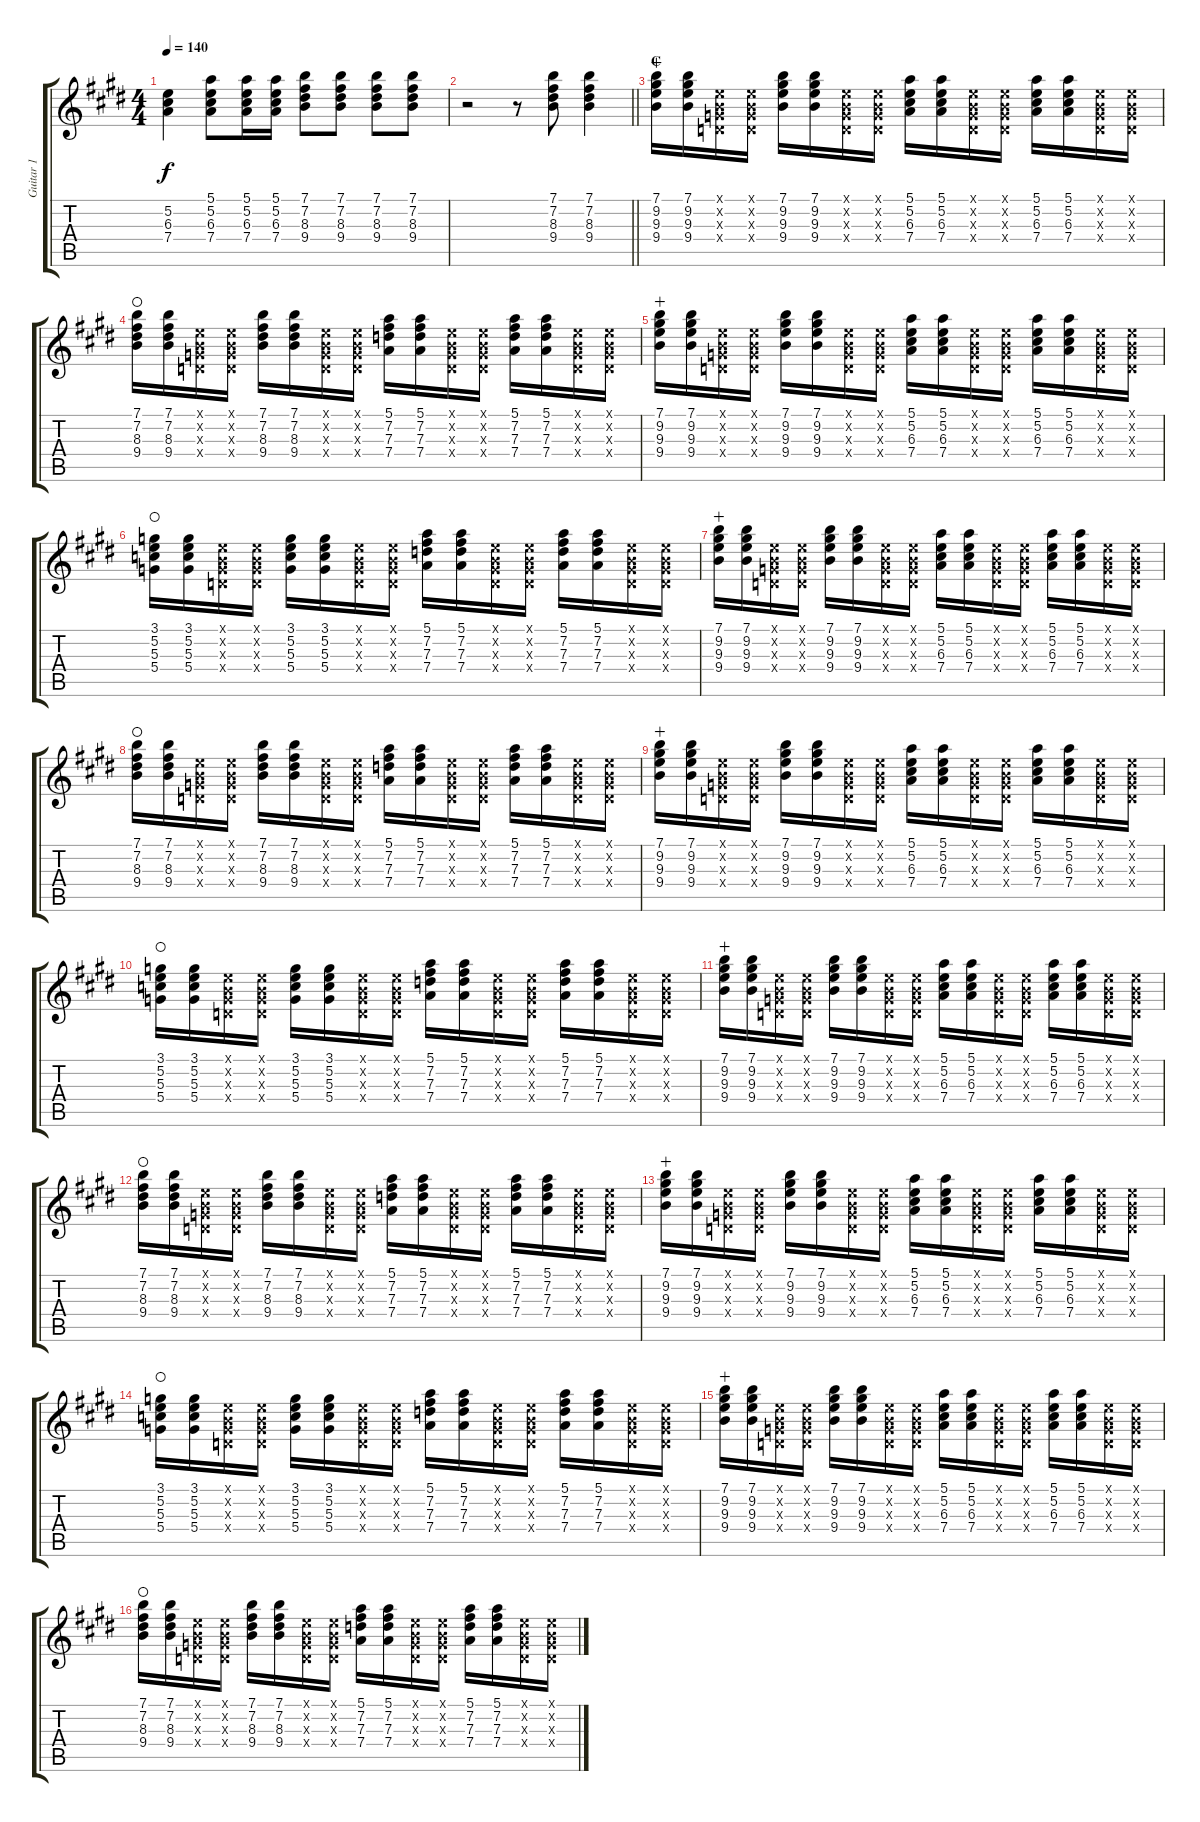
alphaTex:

\track ("Guitar 1" "Guitar 1") {instrument overdrivenguitar}
\staff {score tabs}
\tuning (E4 B3 G3 D3 A2 E2) {hide}
\ts (4 4)
\tempo 140
\clef g2
\ks e
(5.2 6.3 7.4).4{dy f} (5.1 5.2 6.3 7.4).8 (5.1 5.2 6.3 7.4).16 (5.1 5.2 6.3 7.4).16 (7.1 7.2 8.3 9.4).8 (7.1 7.2 8.3 9.4).8 (7.1 7.2 8.3 9.4).8 (7.1 7.2 8.3 9.4).8 |
\barLineRight lightlight
r.2 r.8 (7.1 7.2 8.3 9.4).8 (7.1 7.2 8.3 9.4).4 |
\section ("" "C")
(7.1 9.2 9.3 9.4).16{wahc} (7.1 9.2 9.3 9.4).16 (0.1{x} 0.2{x} 0.3{x} 0.4{x}).16 (0.1{x} 0.2{x} 0.3{x} 0.4{x}).16 (7.1 9.2 9.3 9.4).16 (7.1 9.2 9.3 9.4).16 (0.1{x} 0.2{x} 0.3{x} 0.4{x}).16 (0.1{x} 0.2{x} 0.3{x} 0.4{x}).16 (5.1 5.2 6.3 7.4).16 (5.1 5.2 6.3 7.4).16 (0.1{x} 0.2{x} 0.3{x} 0.4{x}).16 (0.1{x} 0.2{x} 0.3{x} 0.4{x}).16 (5.1 5.2 6.3 7.4).16 (5.1 5.2 6.3 7.4).16 (0.1{x} 0.2{x} 0.3{x} 0.4{x}).16 (0.1{x} 0.2{x} 0.3{x} 0.4{x}).16 |
(7.1 7.2 8.3 9.4).16{waho} (7.1 7.2 8.3 9.4).16 (0.1{x} 0.2{x} 0.3{x} 0.4{x}).16 (0.1{x} 0.2{x} 0.3{x} 0.4{x}).16 (7.1 7.2 8.3 9.4).16 (7.1 7.2 8.3 9.4).16 (0.1{x} 0.2{x} 0.3{x} 0.4{x}).16 (0.1{x} 0.2{x} 0.3{x} 0.4{x}).16 (5.1 7.2 7.3 7.4).16 (5.1 7.2 7.3 7.4).16 (0.1{x} 0.2{x} 0.3{x} 0.4{x}).16 (0.1{x} 0.2{x} 0.3{x} 0.4{x}).16 (5.1 7.2 7.3 7.4).16 (5.1 7.2 7.3 7.4).16 (0.1{x} 0.2{x} 0.3{x} 0.4{x}).16 (0.1{x} 0.2{x} 0.3{x} 0.4{x}).16 |
(7.1 9.2 9.3 9.4).16{wahc} (7.1 9.2 9.3 9.4).16 (0.1{x} 0.2{x} 0.3{x} 0.4{x}).16 (0.1{x} 0.2{x} 0.3{x} 0.4{x}).16 (7.1 9.2 9.3 9.4).16 (7.1 9.2 9.3 9.4).16 (0.1{x} 0.2{x} 0.3{x} 0.4{x}).16 (0.1{x} 0.2{x} 0.3{x} 0.4{x}).16 (5.1 5.2 6.3 7.4).16 (5.1 5.2 6.3 7.4).16 (0.1{x} 0.2{x} 0.3{x} 0.4{x}).16 (0.1{x} 0.2{x} 0.3{x} 0.4{x}).16 (5.1 5.2 6.3 7.4).16 (5.1 5.2 6.3 7.4).16 (0.1{x} 0.2{x} 0.3{x} 0.4{x}).16 (0.1{x} 0.2{x} 0.3{x} 0.4{x}).16 |
(3.1 5.2 5.3 5.4).16{waho} (3.1 5.2 5.3 5.4).16 (0.1{x} 0.2{x} 0.3{x} 0.4{x}).16 (0.1{x} 0.2{x} 0.3{x} 0.4{x}).16 (3.1 5.2 5.3 5.4).16 (3.1 5.2 5.3 5.4).16 (0.1{x} 0.2{x} 0.3{x} 0.4{x}).16 (0.1{x} 0.2{x} 0.3{x} 0.4{x}).16 (5.1 7.2 7.3 7.4).16 (5.1 7.2 7.3 7.4).16 (0.1{x} 0.2{x} 0.3{x} 0.4{x}).16 (0.1{x} 0.2{x} 0.3{x} 0.4{x}).16 (5.1 7.2 7.3 7.4).16 (5.1 7.2 7.3 7.4).16 (0.1{x} 0.2{x} 0.3{x} 0.4{x}).16 (0.1{x} 0.2{x} 0.3{x} 0.4{x}).16 |
(7.1 9.2 9.3 9.4).16{wahc} (7.1 9.2 9.3 9.4).16 (0.1{x} 0.2{x} 0.3{x} 0.4{x}).16 (0.1{x} 0.2{x} 0.3{x} 0.4{x}).16 (7.1 9.2 9.3 9.4).16 (7.1 9.2 9.3 9.4).16 (0.1{x} 0.2{x} 0.3{x} 0.4{x}).16 (0.1{x} 0.2{x} 0.3{x} 0.4{x}).16 (5.1 5.2 6.3 7.4).16 (5.1 5.2 6.3 7.4).16 (0.1{x} 0.2{x} 0.3{x} 0.4{x}).16 (0.1{x} 0.2{x} 0.3{x} 0.4{x}).16 (5.1 5.2 6.3 7.4).16 (5.1 5.2 6.3 7.4).16 (0.1{x} 0.2{x} 0.3{x} 0.4{x}).16 (0.1{x} 0.2{x} 0.3{x} 0.4{x}).16 |
(7.1 7.2 8.3 9.4).16{waho} (7.1 7.2 8.3 9.4).16 (0.1{x} 0.2{x} 0.3{x} 0.4{x}).16 (0.1{x} 0.2{x} 0.3{x} 0.4{x}).16 (7.1 7.2 8.3 9.4).16 (7.1 7.2 8.3 9.4).16 (0.1{x} 0.2{x} 0.3{x} 0.4{x}).16 (0.1{x} 0.2{x} 0.3{x} 0.4{x}).16 (5.1 7.2 7.3 7.4).16 (5.1 7.2 7.3 7.4).16 (0.1{x} 0.2{x} 0.3{x} 0.4{x}).16 (0.1{x} 0.2{x} 0.3{x} 0.4{x}).16 (5.1 7.2 7.3 7.4).16 (5.1 7.2 7.3 7.4).16 (0.1{x} 0.2{x} 0.3{x} 0.4{x}).16 (0.1{x} 0.2{x} 0.3{x} 0.4{x}).16 |
(7.1 9.2 9.3 9.4).16{wahc} (7.1 9.2 9.3 9.4).16 (0.1{x} 0.2{x} 0.3{x} 0.4{x}).16 (0.1{x} 0.2{x} 0.3{x} 0.4{x}).16 (7.1 9.2 9.3 9.4).16 (7.1 9.2 9.3 9.4).16 (0.1{x} 0.2{x} 0.3{x} 0.4{x}).16 (0.1{x} 0.2{x} 0.3{x} 0.4{x}).16 (5.1 5.2 6.3 7.4).16 (5.1 5.2 6.3 7.4).16 (0.1{x} 0.2{x} 0.3{x} 0.4{x}).16 (0.1{x} 0.2{x} 0.3{x} 0.4{x}).16 (5.1 5.2 6.3 7.4).16 (5.1 5.2 6.3 7.4).16 (0.1{x} 0.2{x} 0.3{x} 0.4{x}).16 (0.1{x} 0.2{x} 0.3{x} 0.4{x}).16 |
(3.1 5.2 5.3 5.4).16{waho} (3.1 5.2 5.3 5.4).16 (0.1{x} 0.2{x} 0.3{x} 0.4{x}).16 (0.1{x} 0.2{x} 0.3{x} 0.4{x}).16 (3.1 5.2 5.3 5.4).16 (3.1 5.2 5.3 5.4).16 (0.1{x} 0.2{x} 0.3{x} 0.4{x}).16 (0.1{x} 0.2{x} 0.3{x} 0.4{x}).16 (5.1 7.2 7.3 7.4).16 (5.1 7.2 7.3 7.4).16 (0.1{x} 0.2{x} 0.3{x} 0.4{x}).16 (0.1{x} 0.2{x} 0.3{x} 0.4{x}).16 (5.1 7.2 7.3 7.4).16 (5.1 7.2 7.3 7.4).16 (0.1{x} 0.2{x} 0.3{x} 0.4{x}).16 (0.1{x} 0.2{x} 0.3{x} 0.4{x}).16 |
(7.1 9.2 9.3 9.4).16{wahc} (7.1 9.2 9.3 9.4).16 (0.1{x} 0.2{x} 0.3{x} 0.4{x}).16 (0.1{x} 0.2{x} 0.3{x} 0.4{x}).16 (7.1 9.2 9.3 9.4).16 (7.1 9.2 9.3 9.4).16 (0.1{x} 0.2{x} 0.3{x} 0.4{x}).16 (0.1{x} 0.2{x} 0.3{x} 0.4{x}).16 (5.1 5.2 6.3 7.4).16 (5.1 5.2 6.3 7.4).16 (0.1{x} 0.2{x} 0.3{x} 0.4{x}).16 (0.1{x} 0.2{x} 0.3{x} 0.4{x}).16 (5.1 5.2 6.3 7.4).16 (5.1 5.2 6.3 7.4).16 (0.1{x} 0.2{x} 0.3{x} 0.4{x}).16 (0.1{x} 0.2{x} 0.3{x} 0.4{x}).16 |
(7.1 7.2 8.3 9.4).16{waho} (7.1 7.2 8.3 9.4).16 (0.1{x} 0.2{x} 0.3{x} 0.4{x}).16 (0.1{x} 0.2{x} 0.3{x} 0.4{x}).16 (7.1 7.2 8.3 9.4).16 (7.1 7.2 8.3 9.4).16 (0.1{x} 0.2{x} 0.3{x} 0.4{x}).16 (0.1{x} 0.2{x} 0.3{x} 0.4{x}).16 (5.1 7.2 7.3 7.4).16 (5.1 7.2 7.3 7.4).16 (0.1{x} 0.2{x} 0.3{x} 0.4{x}).16 (0.1{x} 0.2{x} 0.3{x} 0.4{x}).16 (5.1 7.2 7.3 7.4).16 (5.1 7.2 7.3 7.4).16 (0.1{x} 0.2{x} 0.3{x} 0.4{x}).16 (0.1{x} 0.2{x} 0.3{x} 0.4{x}).16 |
(7.1 9.2 9.3 9.4).16{wahc} (7.1 9.2 9.3 9.4).16 (0.1{x} 0.2{x} 0.3{x} 0.4{x}).16 (0.1{x} 0.2{x} 0.3{x} 0.4{x}).16 (7.1 9.2 9.3 9.4).16 (7.1 9.2 9.3 9.4).16 (0.1{x} 0.2{x} 0.3{x} 0.4{x}).16 (0.1{x} 0.2{x} 0.3{x} 0.4{x}).16 (5.1 5.2 6.3 7.4).16 (5.1 5.2 6.3 7.4).16 (0.1{x} 0.2{x} 0.3{x} 0.4{x}).16 (0.1{x} 0.2{x} 0.3{x} 0.4{x}).16 (5.1 5.2 6.3 7.4).16 (5.1 5.2 6.3 7.4).16 (0.1{x} 0.2{x} 0.3{x} 0.4{x}).16 (0.1{x} 0.2{x} 0.3{x} 0.4{x}).16 |
(3.1 5.2 5.3 5.4).16{waho} (3.1 5.2 5.3 5.4).16 (0.1{x} 0.2{x} 0.3{x} 0.4{x}).16 (0.1{x} 0.2{x} 0.3{x} 0.4{x}).16 (3.1 5.2 5.3 5.4).16 (3.1 5.2 5.3 5.4).16 (0.1{x} 0.2{x} 0.3{x} 0.4{x}).16 (0.1{x} 0.2{x} 0.3{x} 0.4{x}).16 (5.1 7.2 7.3 7.4).16 (5.1 7.2 7.3 7.4).16 (0.1{x} 0.2{x} 0.3{x} 0.4{x}).16 (0.1{x} 0.2{x} 0.3{x} 0.4{x}).16 (5.1 7.2 7.3 7.4).16 (5.1 7.2 7.3 7.4).16 (0.1{x} 0.2{x} 0.3{x} 0.4{x}).16 (0.1{x} 0.2{x} 0.3{x} 0.4{x}).16 |
(7.1 9.2 9.3 9.4).16{wahc} (7.1 9.2 9.3 9.4).16 (0.1{x} 0.2{x} 0.3{x} 0.4{x}).16 (0.1{x} 0.2{x} 0.3{x} 0.4{x}).16 (7.1 9.2 9.3 9.4).16 (7.1 9.2 9.3 9.4).16 (0.1{x} 0.2{x} 0.3{x} 0.4{x}).16 (0.1{x} 0.2{x} 0.3{x} 0.4{x}).16 (5.1 5.2 6.3 7.4).16 (5.1 5.2 6.3 7.4).16 (0.1{x} 0.2{x} 0.3{x} 0.4{x}).16 (0.1{x} 0.2{x} 0.3{x} 0.4{x}).16 (5.1 5.2 6.3 7.4).16 (5.1 5.2 6.3 7.4).16 (0.1{x} 0.2{x} 0.3{x} 0.4{x}).16 (0.1{x} 0.2{x} 0.3{x} 0.4{x}).16 |
(7.1 7.2 8.3 9.4).16{waho} (7.1 7.2 8.3 9.4).16 (0.1{x} 0.2{x} 0.3{x} 0.4{x}).16 (0.1{x} 0.2{x} 0.3{x} 0.4{x}).16 (7.1 7.2 8.3 9.4).16 (7.1 7.2 8.3 9.4).16 (0.1{x} 0.2{x} 0.3{x} 0.4{x}).16 (0.1{x} 0.2{x} 0.3{x} 0.4{x}).16 (5.1 7.2 7.3 7.4).16 (5.1 7.2 7.3 7.4).16 (0.1{x} 0.2{x} 0.3{x} 0.4{x}).16 (0.1{x} 0.2{x} 0.3{x} 0.4{x}).16 (5.1 7.2 7.3 7.4).16 (5.1 7.2 7.3 7.4).16 (0.1{x} 0.2{x} 0.3{x} 0.4{x}).16 (0.1{x} 0.2{x} 0.3{x} 0.4{x}).16
